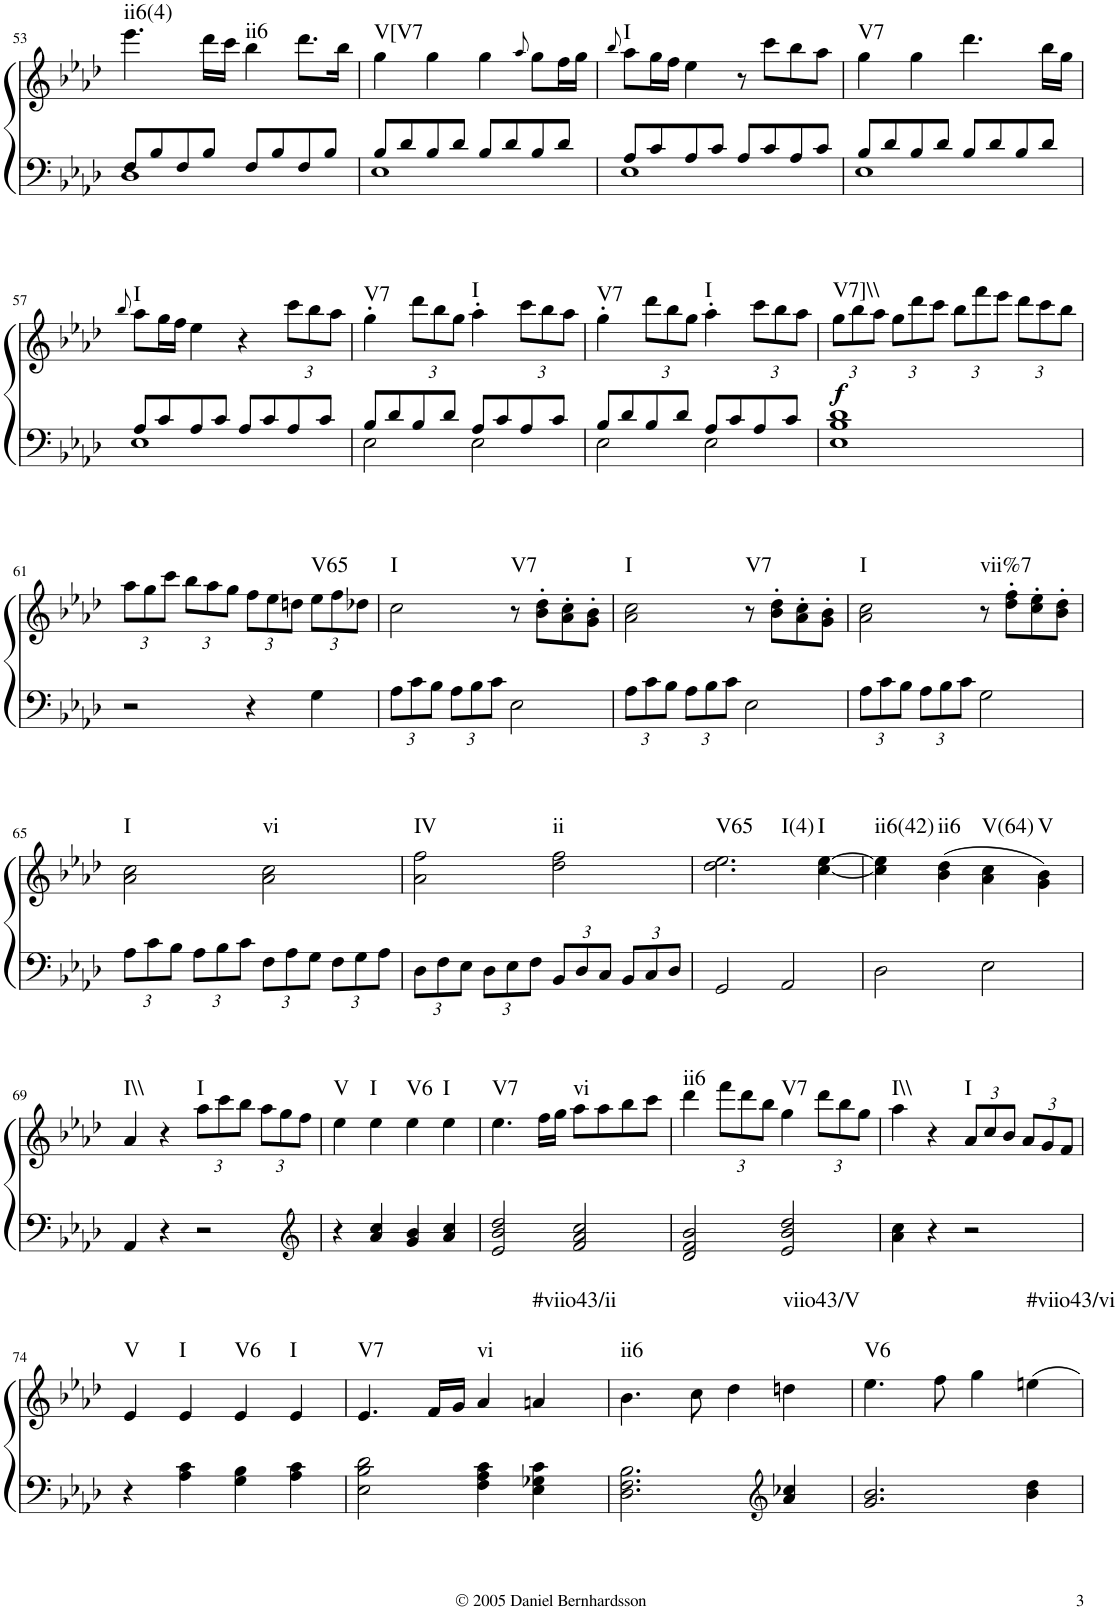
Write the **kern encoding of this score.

**kern	**kern	**dynam	**harte
*part1	*part1	*part1	*part1
*staff2	*staff1	*staff1/2	*
*I"Piano	*	*	*
*I'Pno.	*	*	*
!!LO:PB:g=z
*clefF4	*clefG2	*	*
*k[b-e-a-d-]	*k[b-e-a-d-]	*	*
*M4/4	*M4/4	*	*
*met(c)	*met(c)	*	*
=53	=53	=53	=53
*^	*	*	*
!	!	!	!	!LO:H:kt=ii6(4)
8F/L	1D-	4.eee-\	.	N
8B-/	.	.	.	.
8F/	.	.	.	.
8B-/J	.	16ddd-\LL	.	.
.	.	16ccc\JJ	.	.
!	!	!	!	!LO:H:kt=ii6
8F/L	.	4bb-\	.	N
8B-/	.	.	.	.
8F/	.	8.ddd-\L	.	.
8B-/J	.	.	.	.
.	.	16bb-\Jk	.	.
=54	=54	=54	=54	=54
!	!	!	!	!LO:H:kt=V[V7
8B-/L	1E-	4gg\	.	N
8d-/	.	.	.	.
8B-/	.	4gg\	.	.
8d-/J	.	.	.	.
8B-/L	.	4gg\	.	.
8d-/	.	.	.	.
.	.	8qaa-/	.	.
8B-/	.	8gg\L	.	.
8d-/J	.	16ff\L	.	.
.	.	16gg\JJ	.	.
=55	=55	=55	=55	=55
.	.	8qbb-/	.	.
!	!	!	!	!LO:H:kt=I
8A-/L	1E-	8aa-\L	.	N
8c/	.	16gg\L	.	.
.	.	16ff\JJ	.	.
8A-/	.	4ee-\	.	.
8c/J	.	.	.	.
8A-/L	.	8r	.	.
8c/	.	8ccc\L	.	.
8A-/	.	8bb-\	.	.
8c/J	.	8aa-\J	.	.
=56	=56	=56	=56	=56
!	!	!	!	!LO:H:kt=V7
8B-/L	1E-	4gg\	.	N
8d-/	.	.	.	.
8B-/	.	4gg\	.	.
8d-/J	.	.	.	.
8B-/L	.	4.ddd-\	.	.
8d-/	.	.	.	.
8B-/	.	.	.	.
8d-/J	.	16bb-\LL	.	.
.	.	16gg\JJ	.	.
!!LO:LB:g=z
=57	=57	=57	=57	=57
.	.	8qbb-/	.	.
!	!	!	!	!LO:H:kt=I
8A-/L	1E-	8aa-\L	.	N
8c/	.	16gg\L	.	.
.	.	16ff\JJ	.	.
8A-/	.	4ee-\	.	.
8c/J	.	.	.	.
8A-/L	.	4r	.	.
8c/	.	.	.	.
*	*	*Xbrackettup	*	*
8A-/	.	12ccc\L	.	.
.	.	12bb-\	.	.
8c/J	.	.	.	.
.	.	12aa-\J	.	.
=58	=58	=58	=58	=58
!	!	!	!	!LO:H:kt=V7
8B-/L	2E-\	4gg'\	.	N
8d-/	.	.	.	.
8B-/	.	12ddd-\L	.	.
.	.	12bb-\	.	.
8d-/J	.	.	.	.
.	.	12gg\J	.	.
!	!	!	!	!LO:H:kt=I
8A-/L	2E-\	4aa-'\	.	N
8c/	.	.	.	.
8A-/	.	12ccc\L	.	.
.	.	12bb-\	.	.
8c/J	.	.	.	.
.	.	12aa-\J	.	.
=59	=59	=59	=59	=59
!	!	!	!	!LO:H:kt=V7
8B-/L	2E-\	4gg'\	.	N
8d-/	.	.	.	.
8B-/	.	12ddd-\L	.	.
.	.	12bb-\	.	.
8d-/J	.	.	.	.
.	.	12gg\J	.	.
!	!	!	!	!LO:H:kt=I
8A-/L	2E-\	4aa-'\	.	N
8c/	.	.	.	.
8A-/	.	12ccc\L	.	.
.	.	12bb-\	.	.
8c/J	.	.	.	.
.	.	12aa-\J	.	.
*v	*v	*	*	*
=60	=60	=60	=60
!	!	!LO:DY:b	!LO:H:kt=V7]\\
1E- 1B- 1d-	12gg\L	f	N
.	12bb-\	.	.
.	12aa-\J	.	.
.	12gg\L	.	.
.	12ddd-\	.	.
.	12ccc\J	.	.
.	12bb-\L	.	.
.	12fff\	.	.
.	12eee-\J	.	.
.	12ddd-\L	.	.
.	12ccc\	.	.
.	12bb-\J	.	.
!!LO:LB:g=z
=61	=61	=61	=61
2r	12aa-\L	.	.
.	12gg\	.	.
.	12ccc\J	.	.
.	12bb-\L	.	.
.	12aa-\	.	.
.	12gg\J	.	.
4r	12ff\L	.	.
.	12ee-\	.	.
.	12ddn\J	.	.
!	!	!	!LO:H:kt=V65
4G\	12ee-\L	.	N
.	12ff\	.	.
.	12dd-X\J	.	.
=62	=62	=62	=62
*Xbrackettup	*	*	*
!	!	!	!LO:H:kt=I
12A-\L	2cc\	.	N
12c\	.	.	.
12B-\J	.	.	.
12A-\L	.	.	.
12B-\	.	.	.
12c\J	.	.	.
!	!	!	!LO:H:kt=V7
2E-\	8r	.	N
.	8b-\' 8dd-\'L	.	.
.	8a-\' 8cc\'	.	.
.	8g\' 8b-\'J	.	.
=63	=63	=63	=63
!	!	!	!LO:H:kt=I
12A-\L	2a-\ 2cc\	.	N
12c\	.	.	.
12B-\J	.	.	.
12A-\L	.	.	.
12B-\	.	.	.
12c\J	.	.	.
!	!	!	!LO:H:kt=V7
2E-\	8r	.	N
.	8b-\' 8dd-\'L	.	.
.	8a-\' 8cc\'	.	.
.	8g\' 8b-\'J	.	.
=64	=64	=64	=64
!	!	!	!LO:H:kt=I
12A-\L	2a-\ 2cc\	.	N
12c\	.	.	.
12B-\J	.	.	.
12A-\L	.	.	.
12B-\	.	.	.
12c\J	.	.	.
!	!	!	!LO:H:kt=vii%7
2G\	8r	.	N
.	8dd-\' 8ff\'L	.	.
.	8cc\' 8ee-\'	.	.
.	8b-\' 8dd-\'J	.	.
!!LO:LB:g=z
=65	=65	=65	=65
!	!	!	!LO:H:kt=I
12A-\L	2a-\ 2cc\	.	N
12c\	.	.	.
12B-\J	.	.	.
12A-\L	.	.	.
12B-\	.	.	.
12c\J	.	.	.
!	!	!	!LO:H:kt=vi
12F\L	2a-\ 2cc\	.	N
12A-\	.	.	.
12G\J	.	.	.
12F\L	.	.	.
12G\	.	.	.
12A-\J	.	.	.
=66	=66	=66	=66
!	!	!	!LO:H:kt=IV
12D-\L	2a-\ 2ff\	.	N
12F\	.	.	.
12E-\J	.	.	.
12D-\L	.	.	.
12E-\	.	.	.
12F\J	.	.	.
!	!	!	!LO:H:kt=ii
12BB-/L	2dd-\ 2ff\	.	N
12D-/	.	.	.
12C/J	.	.	.
12BB-/L	.	.	.
12C/	.	.	.
12D-/J	.	.	.
=67	=67	=67	=67
!	!	!	!LO:H:n=1:kt=V65
!	!	!	!LO:H:n=2:kt=I(4)
2GG/	2.dd-\ 2.ee-\	.	N N
2AA-/	.	.	.
!	!	!	!LO:H:kt=I
.	[<4cc\ [>4ee-\	.	N
=68	=68	=68	=68
!	!	!	!LO:H:kt=ii6(42)
2D-\	4cc\] 4ee-\]	.	N
!	!	!	!LO:H:kt=ii6
.	(4b-\ 4dd-\	.	N
!	!	!	!LO:H:kt=V(64)
2E-\	4a-\ 4cc\	.	N
!	!	!	!LO:H:kt=V
.	4g\ 4b-\)	.	N
!!LO:LB:g=z
=69	=69	=69	=69
!	!	!	!LO:H:kt=I\\
4AA-/	4a-/	.	N
4r	4r	.	.
!	!	!	!LO:H:kt=I
2r	12aa-\L	.	N
.	12ccc\	.	.
.	12bb-\J	.	.
.	12aa-\L	.	.
.	12gg\	.	.
*clefG2	*	*	*
.	12ff\J	.	.
=70	=70	=70	=70
!	!	!	!LO:H:kt=V
4r	4ee-\	.	N
!	!	!	!LO:H:kt=I
4a-/ 4cc/	4ee-\	.	N
!	!	!	!LO:H:kt=V6
4g/ 4b-/	4ee-\	.	N
!	!	!	!LO:H:kt=I
4a-/ 4cc/	4ee-\	.	N
=71	=71	=71	=71
!	!	!	!LO:H:kt=V7
2e-/ 2b-/ 2dd-/	4.ee-\	.	N
.	16ff\LL	.	.
.	16gg\JJ	.	.
!	!	!	!LO:H:kt=vi
2f/ 2a-/ 2cc/	8aa-\L	.	N
.	8aa-\	.	.
.	8bb-\	.	.
.	8ccc\J	.	.
=72	=72	=72	=72
!	!	!	!LO:H:kt=ii6
2d-/ 2f/ 2b-/	4ddd-\	.	N
.	12fff\L	.	.
.	12ddd-\	.	.
.	12bb-\J	.	.
!	!	!	!LO:H:kt=V7
2e-/ 2b-/ 2dd-/	4gg\	.	N
.	12ddd-\L	.	.
.	12bb-\	.	.
.	12gg\J	.	.
=73	=73	=73	=73
!	!	!	!LO:H:kt=I\\
4a-\ 4cc\	4aa-\	.	N
4r	4r	.	.
!	!	!	!LO:H:kt=I
2r	12a-/L	.	N
.	12cc/	.	.
.	12b-/J	.	.
.	12a-/L	.	.
.	12g/	.	.
.	12f/J	.	.
!!LO:LB:g=z
=74	=74	=74	=74
!	!	!	!LO:H:kt=V
4r	4e-/	.	N
!	!	!	!LO:H:kt=I
4A-\ 4c\	4e-/	.	N
!	!	!	!LO:H:kt=V6
4G\ 4B-\	4e-/	.	N
!	!	!	!LO:H:kt=I
4A-\ 4c\	4e-/	.	N
=75	=75	=75	=75
!	!	!	!LO:H:kt=V7
2E-\ 2B-\ 2d-\	4.e-/	.	N
.	16f/LL	.	.
.	16g/JJ	.	.
!	!	!	!LO:H:kt=vi
4F\ 4A-\ 4c\	4a-/	.	N
!	!	!	!LO:H:kt=#viio43/ii
4E-\ 4G-X\ 4c\	4an/	.	N
=76	=76	=76	=76
!	!	!	!LO:H:kt=ii6
2.D-\ 2.F\ 2.B-\	4.b-\	.	N
.	8cc\	.	.
.	4dd-\	.	.
*clefG2	*	*	*
!	!	!	!LO:H:kt=viio43/V
4a-/ 4cc-X/	4ddn\	.	N
=77	=77	=77	=77
!	!	!	!LO:H:kt=V6
2.g/ 2.b-/	4.ee-\	.	N
.	8ff\	.	.
.	4gg\	.	.
!	!	!	!LO:H:kt=#viio43/vi
4b-\ 4dd-\	4een\	.	N
=	=	=	=
*-	*-	*-	*-
